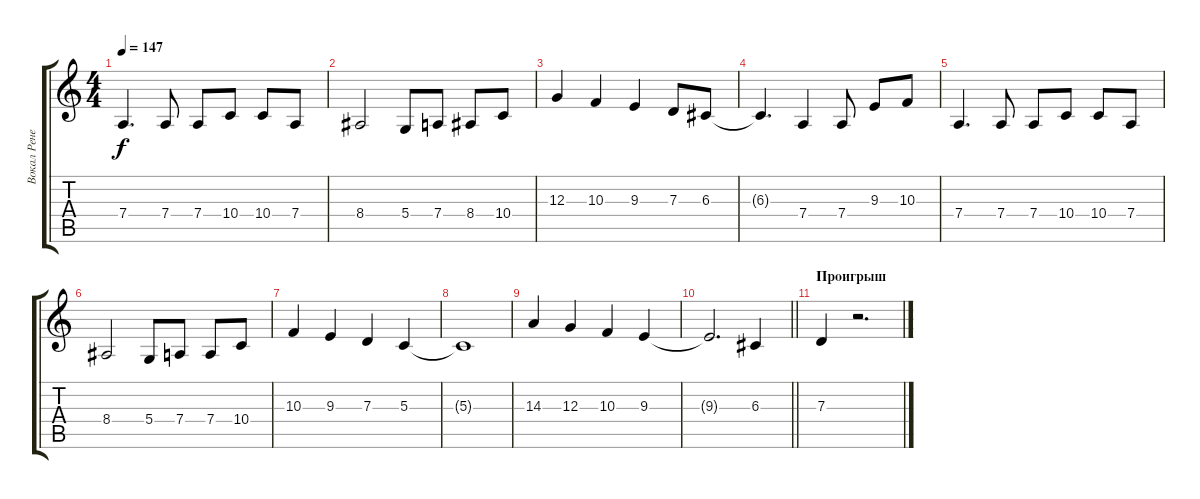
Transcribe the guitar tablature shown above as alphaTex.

\track ("Вокал Ренегат" "Вокал Рене") {instrument bassoon}
\staff {score tabs}
\tuning (E4 B3 G3 D3 A2 E2) {hide}
\ts (4 4)
\tempo 147
\clef g2
\ks c
7.4.4{d dy f} 7.4.8 7.4.8 10.4.8 10.4.8 7.4.8 |
8.4.2 5.4.8 7.4.8 8.4.8 10.4.8 |
12.3.4 10.3.4 9.3.4 7.3.8 6.3.8 |
6.3{t}.4{d} 7.4.4 7.4.8 9.3.8 10.3.8 |
7.4.4{d} 7.4.8 7.4.8 10.4.8 10.4.8 7.4.8 |
8.4.2 5.4.8 7.4.8 7.4.8 10.4.8 |
10.3.4 9.3.4 7.3.4 5.3.4 |
5.3{t}.1 |
14.3.4 12.3.4 10.3.4 9.3.4 |
\barLineRight lightlight
9.3{t}.2{d} 6.3.4 |
\section ("" "Проигрыш")
7.3.4 r.2{d}
